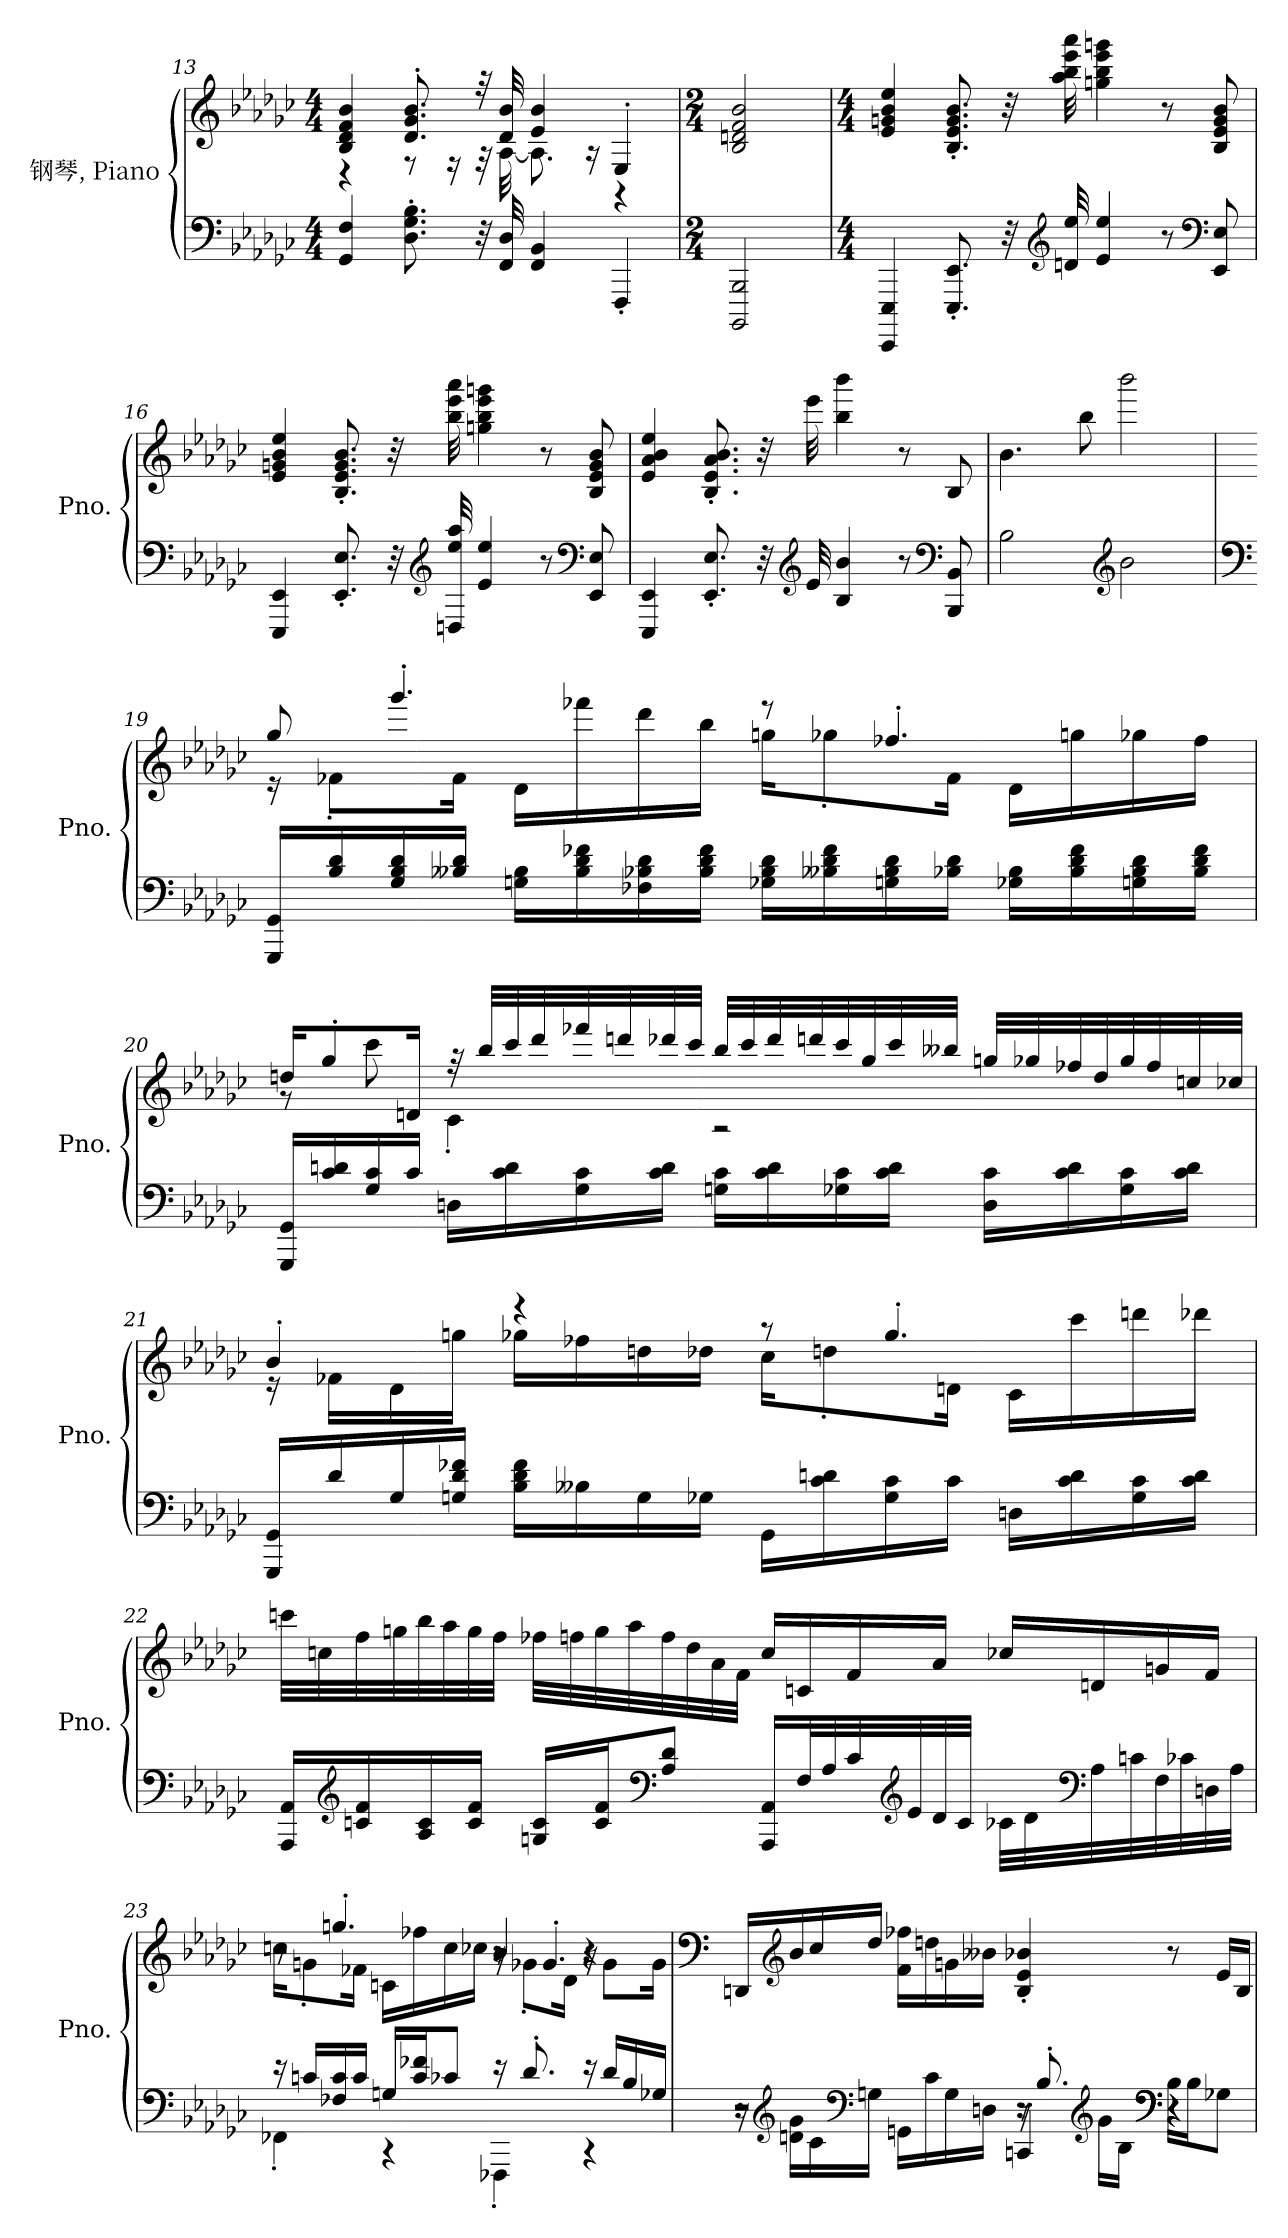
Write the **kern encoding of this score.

**kern	**kern
*part1	*part1
*staff2	*staff1
*I"钢琴, Piano	*
*I'Pno.	*
*clefF4	*clefG2
*k[b-e-a-d-g-c-]	*k[b-e-a-d-g-c-]
*M4/4	*M4/4
=13	=13
*	*^
4GG-/ 4F/	4B-/ 4d-/ 4f/ 4b-/	4r
8.D-\' 8.G-\' 8.B-\'	8.d-/' 8.g-/' 8.b-/'	8r
.	.	16r
32r	32r	32r
32FF/ 32D-/	32d-/ 32b-/	[32A-\
4FF/ 4BB-/	4e-/ 4b-/	8.A-\]
.	.	16r
4FFF'/	4E-'/	4r
*	*v	*v
=14	=14
*M2/4	*M2/4
2BBBB-/ 2BBB-/	2B-/ 2dn/ 2f/ 2b-/
=15	=15
*M4/4	*M4/4
4EEEE-/ 4EEE-/	4e-/ 4gn/ 4b-/ 4ee-/
8.EEE-/' 8.EE-/'	8.B-/' 8.e-/' 8.g/' 8.b-/'
32r	32r
*clefG2	*
32dn/ 32ee-/	32aa-\ 32bb-\ 32eee-\ 32aaa-\
4e-/ 4ee-/	4ggn\ 4bb-\ 4eee-\ 4gggn\
8r	8r
*clefF4	*
8EE-/ 8E-/	8B-/ 8e-/ 8g/ 8b-/
!!LO:LB:g=z
=16	=16
4EEE-/ 4EE-/	4e-/ 4gn/ 4b-/ 4ee-/
8.EE-/' 8.E-/'	8.B-/' 8.e-/' 8.g/' 8.b-/'
32r	32r
*clefG2	*
32Dn/ 32ee-/ 32aa-/	32bb-\ 32eee-\ 32aaa-\
4e-/ 4ee-/	4ggn\ 4bb-\ 4eee-\ 4gggn\
8r	8r
*clefF4	*
8EE-/ 8E-/	8B-/ 8e-/ 8g/ 8b-/
=17	=17
4EEE-/ 4EE-/	4e-/ 4a-/ 4b-/ 4ee-/
8.EE-/' 8.E-/'	8.B-/' 8.e-/' 8.a-/' 8.b-/'
32r	32r
*clefG2	*
32e-/	32eee-\
4B-/ 4b-/	4bb-\ 4bbb-\
8r	8r
*clefF4	*
8BBB-/ 8BB-/	8B-/
=18	=18
2B-\	4.b-\
.	8bb-\
*clefG2	*
2b-\	2bbb-\
!!LO:PB:g=z
=19	=19
*clefF4	*
*	*^
16GGG-/ 16GG-/LL	8gg-/	16r
16B-/ 16d-/	.	8f-X'\L
16G-/ 16B-/ 16d-/	4.ggg-'/	.
16B--X/ 16d-/JJ	.	16f-\Jk
16Gn\ 16B--\LL	.	16d-\LL
16B--\ 16d-\ 16f-X\	.	16fff-X\
16F-X\ 16B-X\ 16d-\	.	16ddd-\
16B-\ 16d-\ 16f-\JJ	.	16bb-\JJ
16G-X\ 16B-\ 16d-\LL	8r	16ggn\KL
16B--X\ 16d-\ 16f-\	.	8gg-X'\
16Gn\ 16B--\ 16d-\	4.ff-X'/	.
16B-X\ 16d-\JJ	.	16f-\Jk
16G-X\ 16B-\LL	.	16d-\LL
16B-\ 16d-\ 16f-\	.	16ggn\
16Gn\ 16B-\ 16d-\	.	16gg-X\
16B-\ 16d-\ 16f-\JJ	.	16ff-\JJ
!!LO:LB:g=z	!!
=20	=20	=20
16GGG-/ 16GG-/LL	16ddn/KL	8r
16c-/ 16dn/	8gg-'/	.
16G-/ 16c-/	.	8ccc-\
16c-/JJ	16dn/Jk	.
16Dn\LL	32r	4c-'\
.	32bb-/LLL	.
16c-\ 16d\	32ccc-/	.
.	32ddd-/	.
16G-\ 16c-\	32fff-X/	.
.	32dddn/	.
16c-\ 16d\JJ	32ddd-X/	.
.	32ccc-/JJJ	.
16Gn\ 16c-\LL	32bb-/LLL	2r
.	32ccc-/	.
16c-\ 16d\	32ddd-/	.
.	32dddn/	.
16G-X\ 16c-\	32ccc-/	.
.	32gg-/	.
16c-\ 16d\JJ	32ccc-/	.
.	32bb--X/JJJ	.
16D\ 16c-\LL	32ggn/LLL	.
.	32gg-X/	.
16c-\ 16d\	32ff-X/	.
.	32dd/	.
16G-\ 16c-\	32gg-/	.
.	32ff-/	.
16c-\ 16d\JJ	32ccn/	.
.	32cc-X/JJJ	.
!!LO:LB:g=z	!!
=21	=21	=21
16GGG-/ 16GG-/LL	4b-'/	16r
16d-/	.	16f-X\LL
16G-/	.	16d-\
16Gn/ 16d-/ 16f-X/JJ	.	16ggn\JJ
*	*MM61	*
16B-\ 16d-\ 16f-\LL	4r	16gg-X\LL
16B--X\	.	16ff-X\
16G\	.	16ddn\
16G-X\JJ	.	16dd-X\JJ
*	*MM60	*
16GG-\LL	8r	16cc-\KL
16c-\ 16dn\	.	8ddn'\
16G-\ 16c-\	4.gg-'/	.
16c-\JJ	.	16dn\Jk
*	*MM58	*
16Dn\LL	.	16c-\LL
16c-\ 16d\	.	16ccc-\
16G-\ 16c-\	.	16dddn\
16c-\ 16d\JJ	.	16ddd-X\JJ
*	*v	*v
!!LO:LB:g=z
=22	=22
*	*MM63
16AAA-/ 16AA-/LL	32cccn\LLL
.	32ccn\
*clefG2	*
16cn/ 16f/	32ff\
.	32ggn\
16A-/ 16c/	32bb-\
.	32aa-\
16c/ 16f/JJ	32gg\
.	32ff\JJJ
16Gn/ 16c/LL	32ff-X\LLL
.	32ffn\
16c/ 16f/J	32gg\
.	32aa-\
*clefF4	*
8A-/ 8d-/J	32ff\
.	32dd-\
.	32a-\
.	32f\JJJ
16AAA-/ 16AA-/LL	16cc/LL
32F/L	16cn/
32A-/	.
32c/	16f/
*clefG2	*
32e-/	.
32d-/	16a-/JJ
32c/JJJ	.
32c-X\LLL	16cc-X/LL
32d-\	.
*clefF4	*
32A-\	16dn/
32cn\	.
32F\	16gn/
32c-X\	.
32Dn\	16f/JJ
32A-\JJJ	.
!!LO:LB:g=z
=23	=23
*^	*^
*	*	*	*^
16r	4FF-X'\	8r	16ccn\KL	2r
16cn/LL	.	.	8gn'\	.
16F-X/ 16c/	.	4.ggn'/	.	.
16c/JJ	.	.	16f-X\Jk	.
16Gn/LL	4r	.	16cn\LL	.
16c/ 16f-X/J	.	.	16ff-X\	.
8c-X/J	.	.	16cc\	.
.	.	.	16cc-X\JJ	.
16r	4FFF-X'\	4b-/	16r	8r
8.d-'/	.	.	8g-X'\L	.
.	.	.	.	4.g-'/
.	.	.	16d-\Jk	.
16r	4r	4r	16r	.
16d-/LL	.	.	8g-\L	.
16B-/	.	.	.	.
16G-X/JJ	.	.	16g-\Jk	.
*v	*v	*	*	*
*	*v	*v	*v
!!LO:LB:g=z
=24	=24
*	*clefF4
*^	*
*	*^	*
2r	16r	2r	16DDn/LL
*clefG2	*	*	*clefG2
.	16dn\ 16g-\LL	.	16b-/
.	16c-\	.	16cc-/
*clefF4	*	*	*
.	16Gn\JJ	.	16dd-/JJ
.	16GGn\LL	.	16f\ 16ff-X\LL
.	16c-\	.	16ddn\
.	16G\	.	16gn\
.	16Dn\JJ	.	16b--X\JJ
16r	8r	4CCn'/	4B-/' 4e-/' 4b-X/'
8.B-'/	.	.	.
*clefG2	*	*	*
.	16g-\LL	.	.
.	16B-\JJ	.	.
*clefF4	*	*	*
4r	16B-\LL	4r	8r
.	16B-\J	.	.
.	8G-X\J	.	16e-/LL
.	.	.	16B-/JJ
*v	*v	*v	*
=	=
*-	*-
